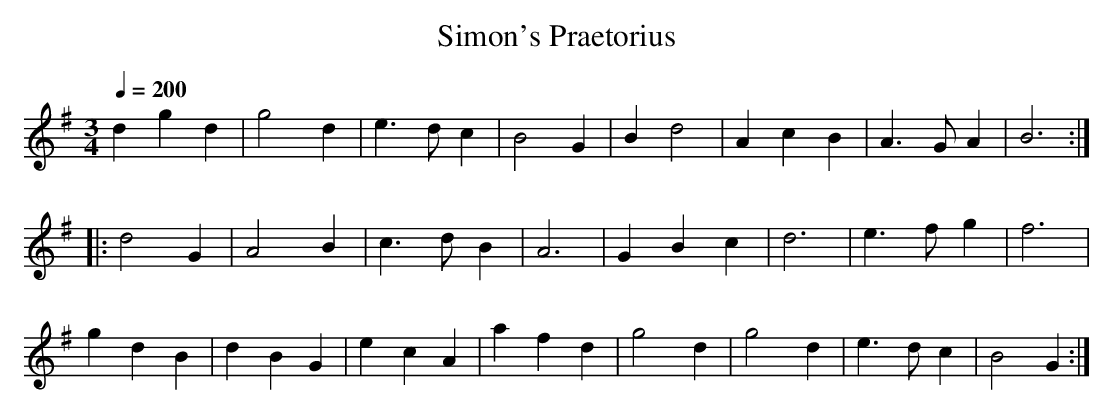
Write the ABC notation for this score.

X:1
T:Simon's Praetorius
M:3/4
L:1/4
Q:1/4=200
K:G
dgd | g2d | e>dc | B2G | Bd2 | AcB | A>GA | B3 ::
d2G | A2B | c>dB | A3 | GBc | d3 | e>fg | f3 |
gdB | dBG | ecA | afd | g2d | g2d | e>dc | B2G :|
